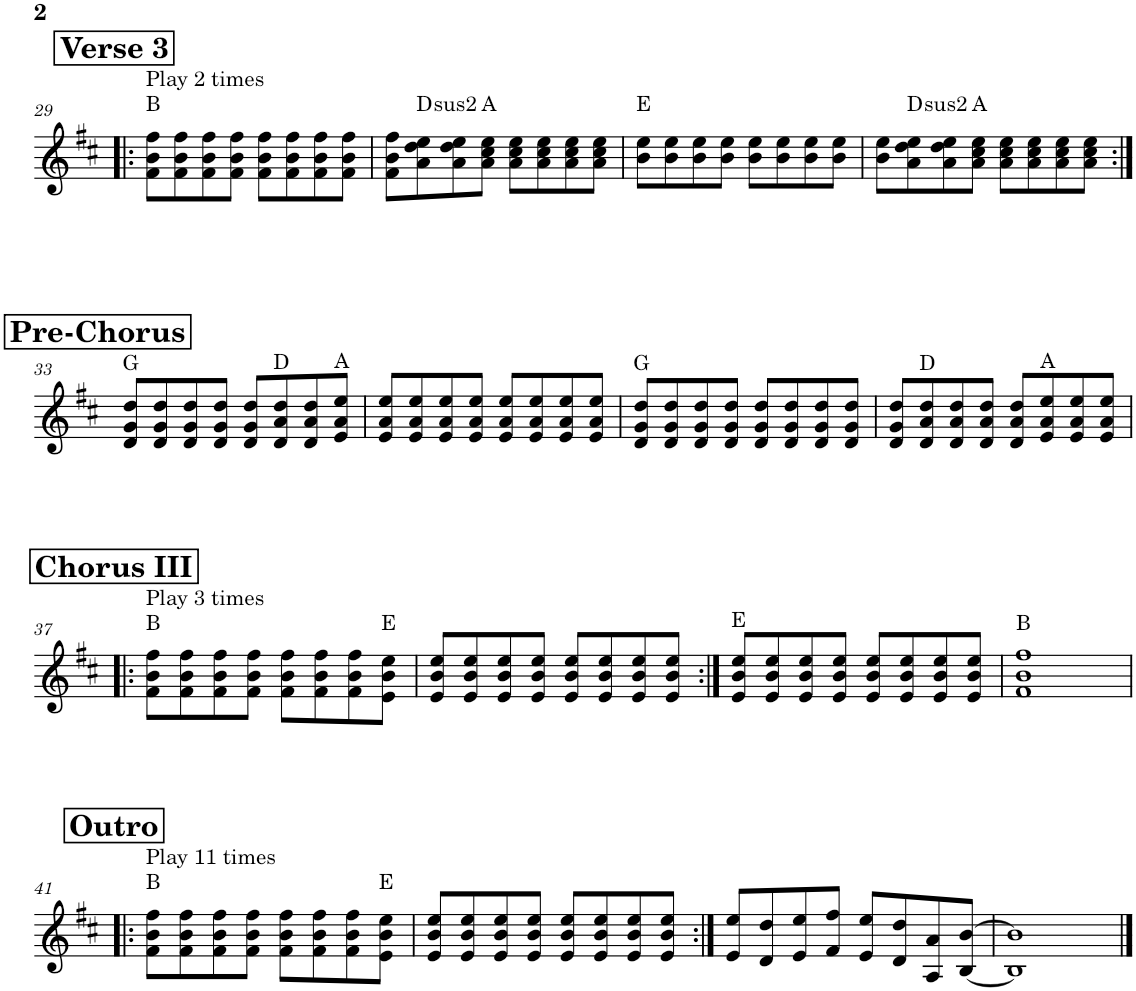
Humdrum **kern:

**kern	**harte
*part1	*part1
*staff1	*
*I"Piano	*
*I'Pno.	*
!!LO:PB:g=z
*clefG2	*
*k[f#c#]	*
*M4/4	*
!!LO:REH:place=s1:a:B:cj:fs=14:t=Verse 3
=29!|:	=29!|:
!LO:TX:a:t=Play 2 times	!
8f#\ 8b\ 8ff#\L	B:maj
8f#\ 8b\ 8ff#\	.
8f#\ 8b\ 8ff#\	.
8f#\ 8b\ 8ff#\J	.
8f#\ 8b\ 8ff#\L	.
8f#\ 8b\ 8ff#\	.
8f#\ 8b\ 8ff#\	.
8f#\ 8b\ 8ff#\J	.
=30	=30
8f#\ 8b\ 8ff#\L	.
!	!LO:H:kt=2
8a\ 8dd\ 8ee\	D:(1,2,5)
8a\ 8dd\ 8ee\	.
8a\ 8cc#\ 8ee\J	A:maj
8a\ 8cc#\ 8ee\L	.
8a\ 8cc#\ 8ee\	.
8a\ 8cc#\ 8ee\	.
8a\ 8cc#\ 8ee\J	.
=31	=31
8b\ 8ee\L	E:maj
8b\ 8ee\	.
8b\ 8ee\	.
8b\ 8ee\J	.
8b\ 8ee\L	.
8b\ 8ee\	.
8b\ 8ee\	.
8b\ 8ee\J	.
=32	=32
8b\ 8ee\L	.
!	!LO:H:kt=2
8a\ 8dd\ 8ee\	D:(1,2,5)
8a\ 8dd\ 8ee\	.
8a\ 8cc#\ 8ee\J	A:maj
8a\ 8cc#\ 8ee\L	.
8a\ 8cc#\ 8ee\	.
8a\ 8cc#\ 8ee\	.
8a\ 8cc#\ 8ee\J	.
!!LO:LB:g=z
!!LO:REH:place=s1:a:B:cj:fs=14:t=Pre-Chorus
=33:|!	=33:|!
8d/ 8g/ 8dd/L	G:maj
8d/ 8g/ 8dd/	.
8d/ 8g/ 8dd/	.
8d/ 8g/ 8dd/J	.
8d/ 8g/ 8dd/L	.
8d/ 8a/ 8dd/	D:maj
8d/ 8a/ 8dd/	.
8e/ 8a/ 8ee/J	A:maj
=34	=34
8e/ 8a/ 8ee/L	.
8e/ 8a/ 8ee/	.
8e/ 8a/ 8ee/	.
8e/ 8a/ 8ee/J	.
8e/ 8a/ 8ee/L	.
8e/ 8a/ 8ee/	.
8e/ 8a/ 8ee/	.
8e/ 8a/ 8ee/J	.
=35	=35
8d/ 8g/ 8dd/L	G:maj
8d/ 8g/ 8dd/	.
8d/ 8g/ 8dd/	.
8d/ 8g/ 8dd/J	.
8d/ 8g/ 8dd/L	.
8d/ 8g/ 8dd/	.
8d/ 8g/ 8dd/	.
8d/ 8g/ 8dd/J	.
=36	=36
8d/ 8g/ 8dd/L	.
8d/ 8a/ 8dd/	D:maj
8d/ 8a/ 8dd/	.
8d/ 8a/ 8dd/J	.
8d/ 8a/ 8dd/L	.
8e/ 8a/ 8ee/	A:maj
8e/ 8a/ 8ee/	.
8e/ 8a/ 8ee/J	.
!!LO:LB:g=z
!!LO:REH:place=s1:a:B:cj:fs=14:t=Chorus III
=37!|:	=37!|:
!LO:TX:a:t=Play 3 times	!
8f#\ 8b\ 8ff#\L	B:maj
8f#\ 8b\ 8ff#\	.
8f#\ 8b\ 8ff#\	.
8f#\ 8b\ 8ff#\J	.
8f#\ 8b\ 8ff#\L	.
8f#\ 8b\ 8ff#\	.
8f#\ 8b\ 8ff#\	.
8e\ 8b\ 8ee\J	E:maj
=38	=38
8e/ 8b/ 8ee/L	.
8e/ 8b/ 8ee/	.
8e/ 8b/ 8ee/	.
8e/ 8b/ 8ee/J	.
8e/ 8b/ 8ee/L	.
8e/ 8b/ 8ee/	.
8e/ 8b/ 8ee/	.
8e/ 8b/ 8ee/J	.
=39:|!	=39:|!
8e/ 8b/ 8ee/L	E:maj
8e/ 8b/ 8ee/	.
8e/ 8b/ 8ee/	.
8e/ 8b/ 8ee/J	.
8e/ 8b/ 8ee/L	.
8e/ 8b/ 8ee/	.
8e/ 8b/ 8ee/	.
8e/ 8b/ 8ee/J	.
=40	=40
1f# 1b 1ff#	B:maj
!!LO:LB:g=z
!!LO:REH:place=s1:a:B:cj:fs=14:t=Outro
=41!|:	=41!|:
!LO:TX:a:t=Play 11 times	!
8f#\ 8b\ 8ff#\L	B:maj
8f#\ 8b\ 8ff#\	.
8f#\ 8b\ 8ff#\	.
8f#\ 8b\ 8ff#\J	.
8f#\ 8b\ 8ff#\L	.
8f#\ 8b\ 8ff#\	.
8f#\ 8b\ 8ff#\	.
8e\ 8b\ 8ee\J	E:maj
=42	=42
8e/ 8b/ 8ee/L	.
8e/ 8b/ 8ee/	.
8e/ 8b/ 8ee/	.
8e/ 8b/ 8ee/J	.
8e/ 8b/ 8ee/L	.
8e/ 8b/ 8ee/	.
8e/ 8b/ 8ee/	.
8e/ 8b/ 8ee/J	.
=43:|!	=43:|!
8e/ 8ee/L	.
8d/ 8dd/	.
8e/ 8ee/	.
8f#/ 8ff#/J	.
8e/ 8ee/L	.
8d/ 8dd/	.
8A/ 8a/	.
[8B/ [8b/J	.
=44	=44
1B] 1b]	.
==	==
*-	*-
